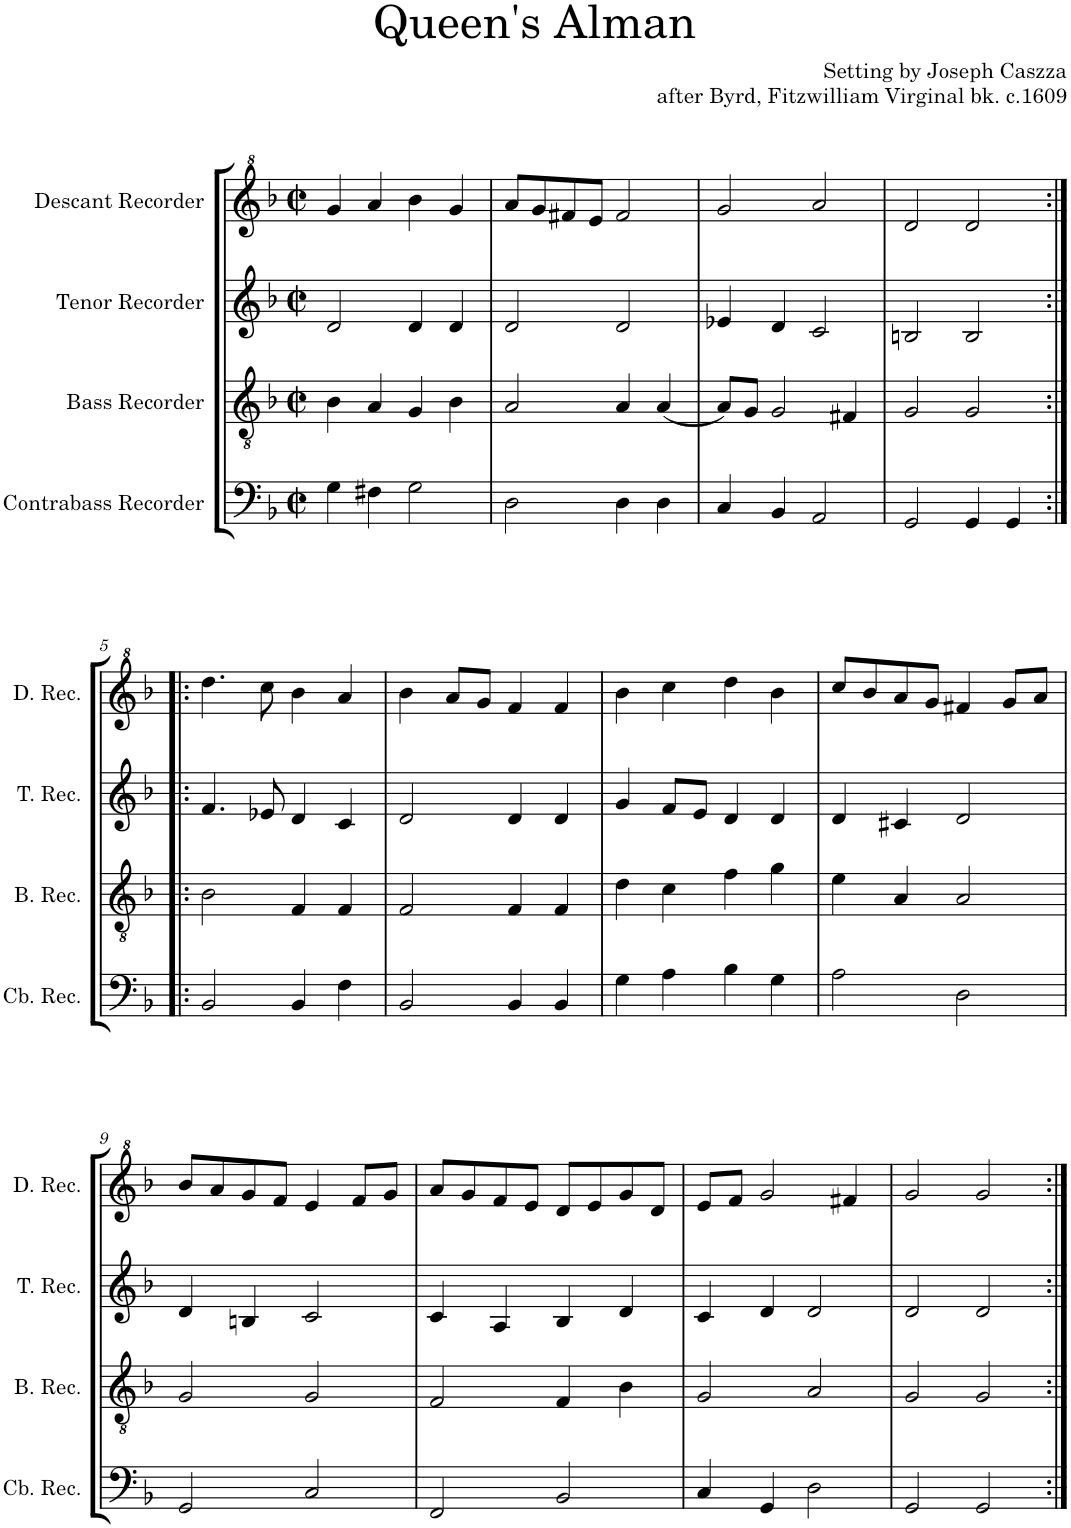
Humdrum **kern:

**kern	**kern	**kern	**kern
*part4	*part3	*part2	*part1
*staff4	*staff3	*staff2	*staff1
*I"Contrabass Recorder	*I"Bass Recorder	*I"Tenor Recorder	*I"Descant Recorder
*I'Cb. Rec.	*I'B. Rec.	*I'T. Rec.	*I'D. Rec.
*clefF4	*clefGv2	*clefG2	*clefG^2
*k[b-]	*k[b-]	*k[b-]	*k[b-]
*M2/2	*M2/2	*M2/2	*M2/2
*met(c|)	*met(c|)	*met(c|)	*met(c|)
=1	=1	=1	=1
4G\	4B-\	2d/	4gg/
4F#X\	4A/	.	4aa/
2G\	4G/	4d/	4bb-\
.	4B-\	4d/	4gg/
=2	=2	=2	=2
2D\	2A/	2d/	8aa/L
.	.	.	8gg/
.	.	.	8ff#X/
.	.	.	8ee/J
4D\	4A/	2d/	2ff#/
4D\	(4A/	.	.
=3	=3	=3	=3
4C/	8A/L)	4e-X/	2gg/
.	8G/J	.	.
4BB-/	2G/	4d/	.
2AA/	.	2c/	2aa/
.	4F#X/	.	.
=4	=4	=4	=4
2GG/	2G/	2Bn/	2dd/
4GG/	2G/	2B/	2dd/
4GG/	.	.	.
!!LO:LB:g=z
=5:|!|:	=5:|!|:	=5:|!|:	=5:|!|:
2BB-/	2B-\	4.f/	4.ddd\
.	.	8e-X/	8ccc\
4BB-/	4F/	4d/	4bb-\
4F\	4F/	4c/	4aa/
=6	=6	=6	=6
2BB-/	2F/	2d/	4bb-\
.	.	.	8aa/L
.	.	.	8gg/J
4BB-/	4F/	4d/	4ff/
4BB-/	4F/	4d/	4ff/
=7	=7	=7	=7
4G\	4d\	4g/	4bb-\
4A\	4c\	8f/L	4ccc\
.	.	8e/J	.
4B-\	4f\	4d/	4ddd\
4G\	4g\	4d/	4bb-\
=8	=8	=8	=8
2A\	4e\	4d/	8ccc/L
.	.	.	8bb-/
.	4A/	4c#X/	8aa/
.	.	.	8gg/J
2D\	2A/	2d/	4ff#X/
.	.	.	8gg/L
.	.	.	8aa/J
!!LO:LB:g=z
=9	=9	=9	=9
2GG/	2G/	4d/	8bb-/L
.	.	.	8aa/
.	.	4Bn/	8gg/
.	.	.	8ff/J
2C/	2G/	2c/	4ee/
.	.	.	8ff/L
.	.	.	8gg/J
=10	=10	=10	=10
2FF/	2F/	4c/	8aa/L
.	.	.	8gg/
.	.	4A/	8ff/
.	.	.	8ee/J
2BB-/	4F/	4B-/	8dd/L
.	.	.	8ee/
.	4B-\	4d/	8gg/
.	.	.	8dd/J
=11	=11	=11	=11
4C/	2G/	4c/	8ee/L
.	.	.	8ff/J
4GG/	.	4d/	2gg/
2D\	2A/	2d/	.
.	.	.	4ff#X/
=12	=12	=12	=12
2GG/	2G/	2d/	2gg/
2GG/	2G/	2d/	2gg/
=:|!	=:|!	=:|!	=:|!
*-	*-	*-	*-
